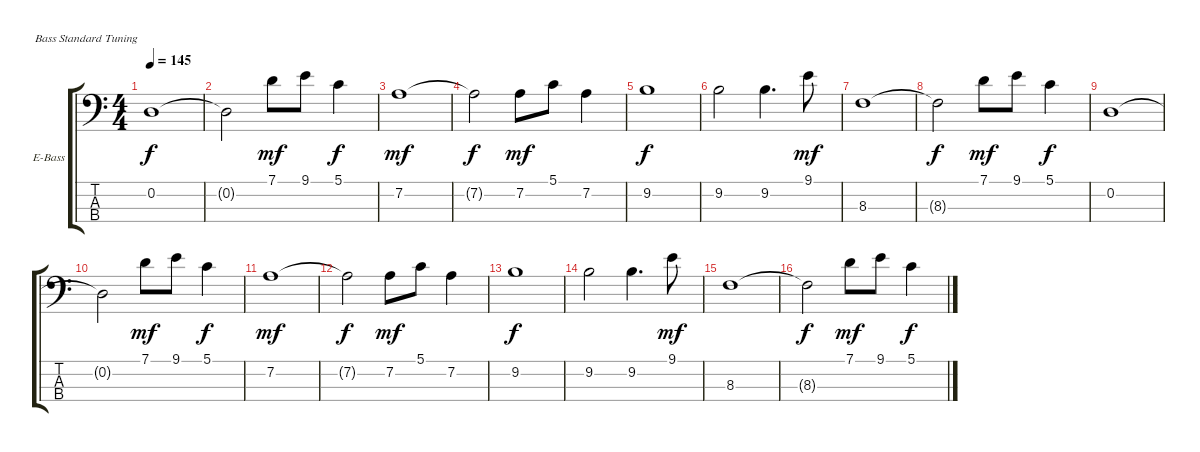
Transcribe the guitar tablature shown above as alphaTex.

\bracketExtendMode groupsimilarinstruments
\firstSystemTrackNameOrientation horizontal
\otherSystemsTrackNameOrientation horizontal
\track ("Electric Bass" "E-Bass") {instrument electricbassfinger}
\staff {score tabs}
\tuning (G2 D2 A1 E1)
\ts (4 4)
\tempo 145
\clef f4
\ks c
0.2.1{dy f} |
0.2{t}.2 7.1.8{dy mf} 9.1.8 5.1.4{dy f} |
7.2.1{dy mf} |
7.2{t}.2{dy f} 7.2.8{dy mf} 5.1.8 7.2.4 |
9.2.1{dy f} |
9.2.2 9.2.4{d} 9.1.8{dy mf} |
8.3.1 |
8.3{t}.2{dy f} 7.1.8{dy mf} 9.1.8 5.1.4{dy f} |
0.2.1 |
0.2{t}.2 7.1.8{dy mf} 9.1.8 5.1.4{dy f} |
7.2.1{dy mf} |
7.2{t}.2{dy f} 7.2.8{dy mf} 5.1.8 7.2.4 |
9.2.1{dy f} |
9.2.2 9.2.4{d} 9.1.8{dy mf} |
8.3.1 |
8.3{t}.2{dy f} 7.1.8{dy mf} 9.1.8 5.1.4{dy f}
